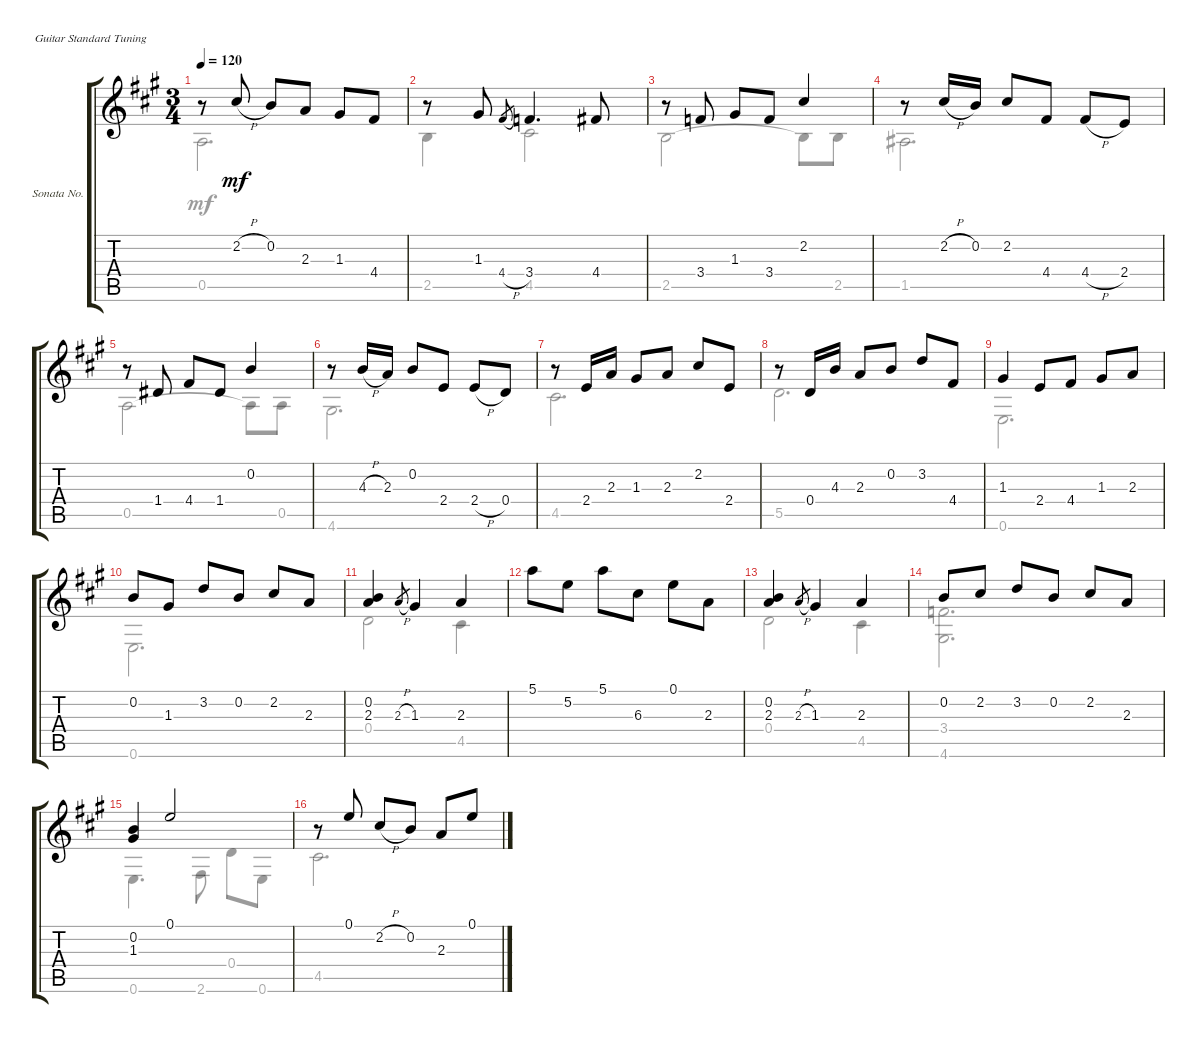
\bracketExtendMode groupsimilarinstruments
\firstSystemTrackNameOrientation horizontal
\otherSystemsTrackNameOrientation horizontal
\track ("Sonata No. 21 in A (D21) - 3. Courante" "Sonata No.") {instrument acousticguitarnylon}
\staff {score tabs}
\tuning (E4 B3 G3 D3 A2 E2)
\voice
\ts (3 4)
\tempo 120
\clef g2
\ks a
r.8{dy mf} 2.2{h}.8 0.2.8 2.3.8 1.3.8 4.4.8 |
r.8 1.3.8 4.4{h}.8{gr} 3.4.4{d} 4.4.8 |
r.8 3.4.8 1.3.8 3.4.8 2.2.4 |
r.8 2.2{h}.16 0.2.16 2.2.8 4.4.8 4.4{h}.8 2.4.8 |
r.8 1.4.8 4.4.8 1.4.8 0.2.4 |
r.8 4.3{h}.16 2.3.16 0.2.8 2.4.8 2.4{h}.8 0.4.8 |
r.8 2.4.16 2.3.16 1.3.8 2.3.8 2.2.8 2.4.8 |
r.8 0.4.16 4.3.16 2.3.8 0.2.8 3.2.8 4.4.8 |
1.3.4 2.4.8 4.4.8 1.3.8 2.3.8 |
0.2.8 1.3.8 3.2.8 0.2.8 2.2.8 2.3.8 |
(0.2 2.3).4 2.3{h}.8{gr} 1.3.4 2.3.4 |
5.1.8 5.2.8 5.1.8 6.3.8 0.1.8 2.3.8 |
(0.2 2.3).4 2.3{h}.8{gr} 1.3.4 2.3.4 |
0.2.8 2.2.8 3.2.8 0.2.8 2.2.8 2.3.8 |
(0.2 1.3).4 0.1.2 |
r.8 0.1.8 2.2{h}.8 0.2.8 2.3.8 0.1.8
\voice
\clef g2
\ottava regular
\simile none
\ks a
0.5.2{d dy mf} |
2.5.4 4.5.2 |
2.5.2 2.5{t}.8 2.5.8 |
1.5.2{d} |
0.5.2 0.5{t}.8 0.5.8 |
4.6.2{d} |
4.5.2{d} |
5.5.2{d} |
0.6.2{d} |
0.6.2{d} |
0.4.2 4.5.4 |
|
0.4.2 4.5.4 |
(3.4 4.6).2{d} |
0.6.4{d} 2.6.8 0.4.8 0.6.8 |
4.5.2{d}
